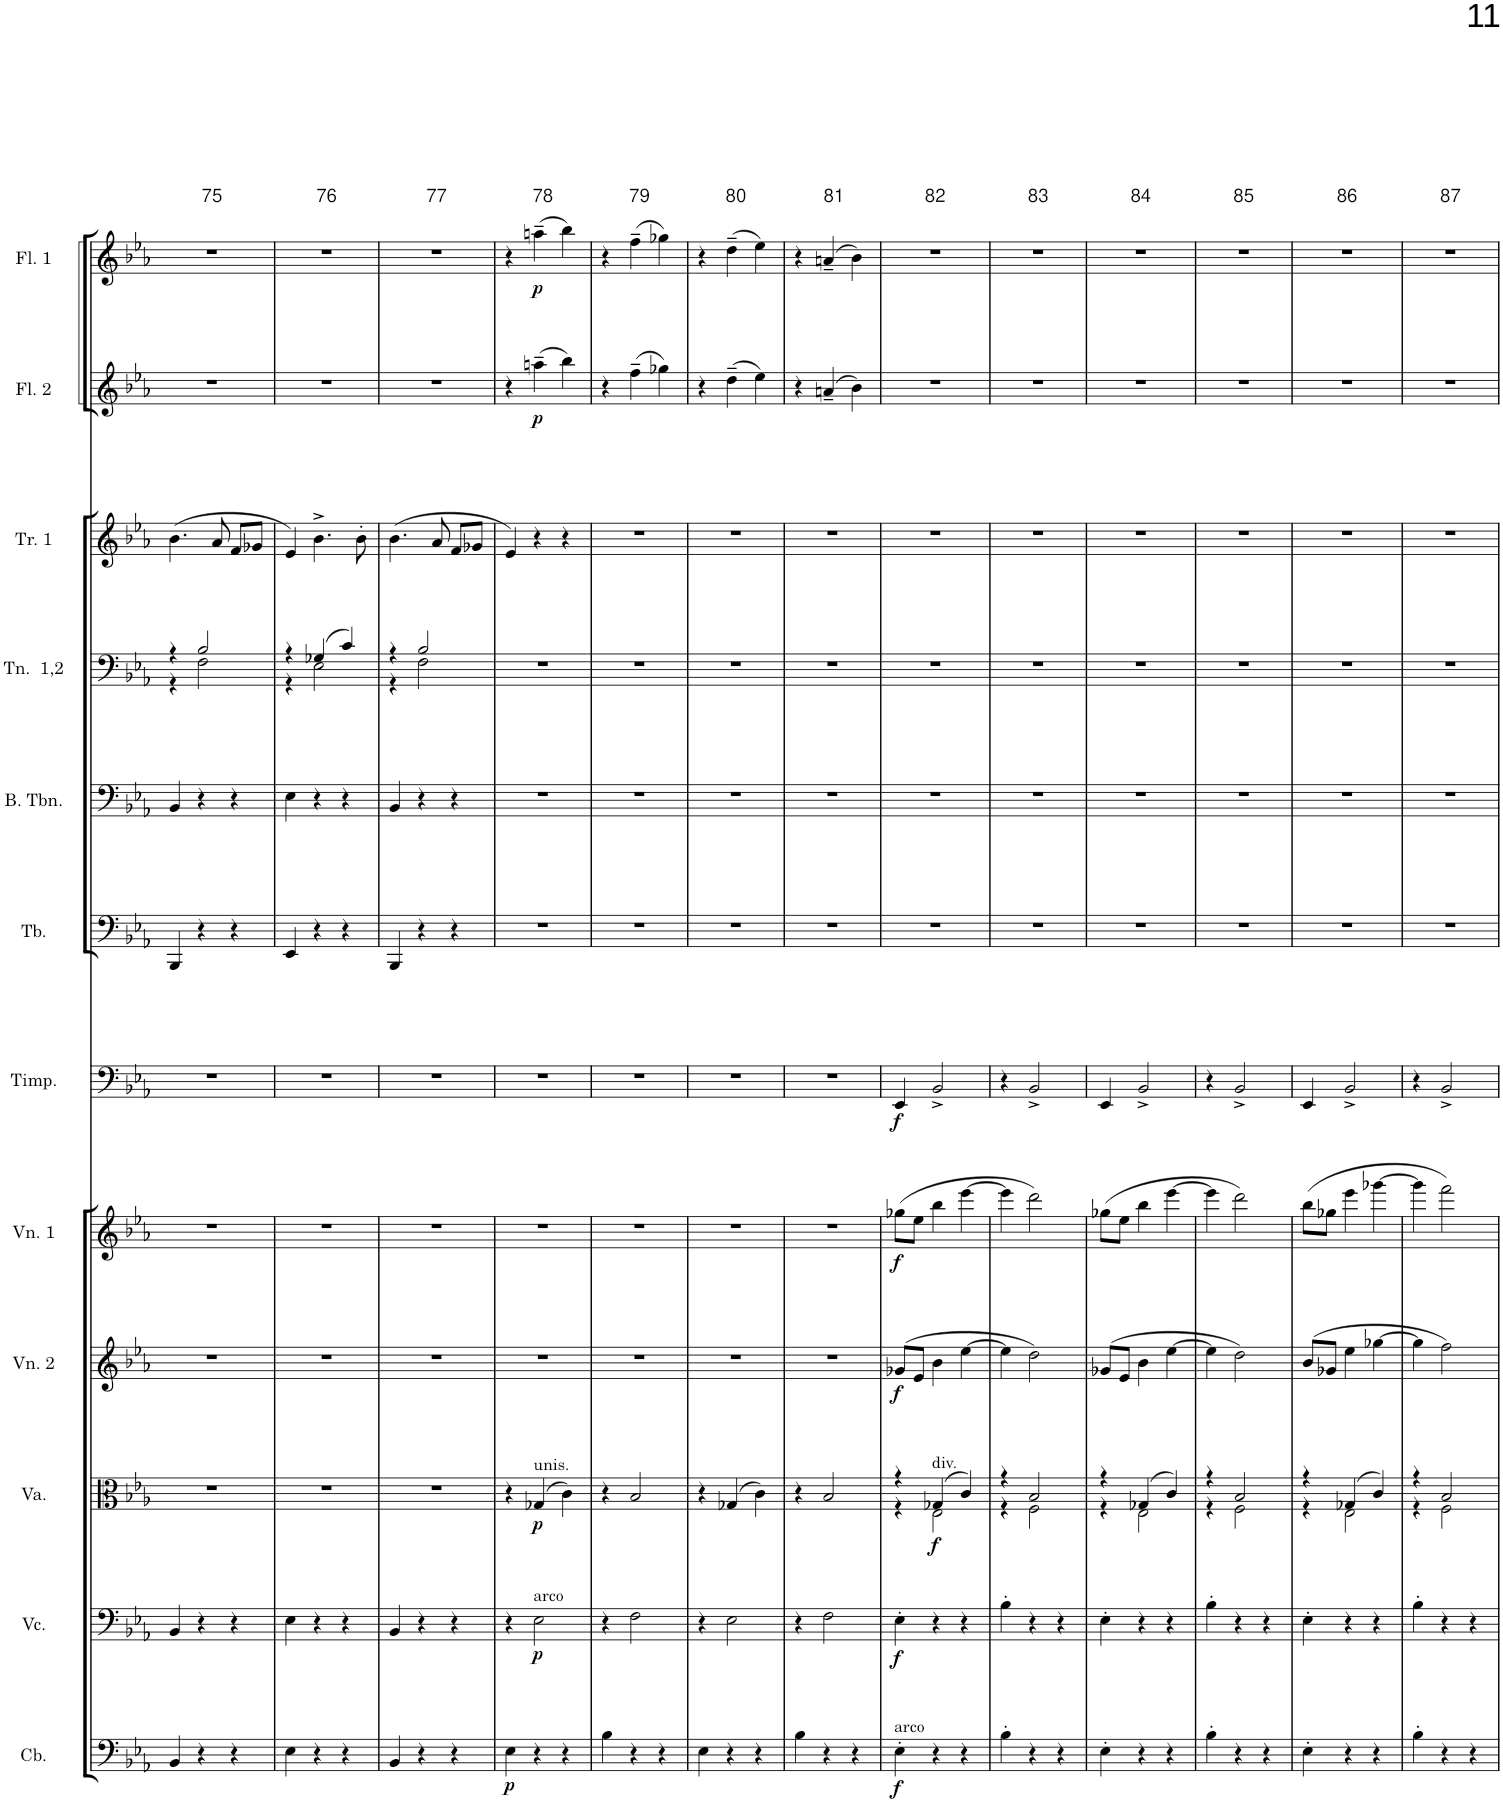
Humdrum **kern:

**kern	**dynam	**kern	**dynam	**kern	**dynam	**kern	**dynam	**kern	**dynam	**kern	**dynam	**kern	**kern	**kern	**kern	**kern	**dynam	**kern	**dynam
*part12	*part12	*part11	*part11	*part10	*part10	*part9	*part9	*part8	*part8	*part7	*part7	*part6	*part5	*part4	*part3	*part2	*part2	*part1	*part1
*staff12	*staff12	*staff11	*staff11	*staff10	*staff10	*staff9	*staff9	*staff8	*staff8	*staff7	*staff7	*staff6	*staff5	*staff4	*staff3	*staff2	*staff2	*staff1	*staff1
*I"Contrabass	*	*I"Violoncello	*	*I"Viola	*	*I"Violin 2	*	*I"Violin 1	*	*I"Timpani	*	*I"Tuba	*I"Bass Trombone	*I"Trombones 1,2	*I"Trumpet 1	*I"Flute 2	*	*I"Flute 1	*
*I'Cb.	*	*I'Vc.	*	*I'Va.	*	*I'Vn. 2	*	*I'Vn. 1	*	*I'Timp.	*	*I'Tb.	*I'B. Tbn.	*I'Tn.  1,2	*I'Tr. 1	*I'Fl. 2	*	*I'Fl. 1	*
!!LO:PB:g=z
*clefF4	*	*clefF4	*	*clefC3	*	*clefG2	*	*clefG2	*	*clefF4	*	*clefF4	*clefF4	*clefF4	*clefG2	*clefG2	*	*clefG2	*
*Trd7c12	*	*	*	*	*	*	*	*	*	*	*	*	*	*	*Trd1c2	*	*	*	*
*k[b-e-a-]	*	*k[b-e-a-]	*	*k[b-e-a-]	*	*k[b-e-a-]	*	*k[b-e-a-]	*	*k[b-e-a-]	*	*k[b-e-a-]	*k[b-e-a-]	*k[b-e-a-]	*k[b-e-a-]	*k[b-e-a-]	*	*k[b-e-a-]	*
*M3/4	*	*M3/4	*	*M3/4	*	*M3/4	*	*M3/4	*	*M3/4	*	*M3/4	*M3/4	*M3/4	*M3/4	*M3/4	*	*M3/4	*
=75	=75	=75	=75	=75	=75	=75	=75	=75	=75	=75	=75	=75	=75	=75	=75	=75	=75	=75	=75
*	*	*	*	*	*	*	*	*	*	*	*	*	*	*^	*	*	*	*	*
4BB-/	.	4BB-/	.	2.r	.	2.r	.	2.r	.	2.r	.	4BBB-/	4BB-/	4r	4r	(4.b-\	2.r	.	2.r	.
4r	.	4r	.	.	.	.	.	.	.	.	.	4r	4r	2B-/	2F\	.	.	.	.	.
.	.	.	.	.	.	.	.	.	.	.	.	.	.	.	.	8a-/	.	.	.	.
4r	.	4r	.	.	.	.	.	.	.	.	.	4r	4r	.	.	8f/L	.	.	.	.
.	.	.	.	.	.	.	.	.	.	.	.	.	.	.	.	8g-X/J	.	.	.	.
=76	=76	=76	=76	=76	=76	=76	=76	=76	=76	=76	=76	=76	=76	=76	=76	=76	=76	=76	=76	=76
4E-\	.	4E-\	.	2.r	.	2.r	.	2.r	.	2.r	.	4EE-/	4E-\	4r	4r	4e-/)	2.r	.	2.r	.
4r	.	4r	.	.	.	.	.	.	.	.	.	4r	4r	(4G-X/	2E-\	4.b-^\	.	.	.	.
4r	.	4r	.	.	.	.	.	.	.	.	.	4r	4r	4c/)	.	.	.	.	.	.
.	.	.	.	.	.	.	.	.	.	.	.	.	.	.	.	8b-'\	.	.	.	.
=77	=77	=77	=77	=77	=77	=77	=77	=77	=77	=77	=77	=77	=77	=77	=77	=77	=77	=77	=77	=77
4BB-/	.	4BB-/	.	2.r	.	2.r	.	2.r	.	2.r	.	4BBB-/	4BB-/	4r	4r	(4.b-\	2.r	.	2.r	.
4r	.	4r	.	.	.	.	.	.	.	.	.	4r	4r	2B-/	2F\	.	.	.	.	.
.	.	.	.	.	.	.	.	.	.	.	.	.	.	.	.	8a-/	.	.	.	.
4r	.	4r	.	.	.	.	.	.	.	.	.	4r	4r	.	.	8f/L	.	.	.	.
.	.	.	.	.	.	.	.	.	.	.	.	.	.	.	.	8g-X/J	.	.	.	.
*	*	*	*	*	*	*	*	*	*	*	*	*	*	*v	*v	*	*	*	*	*
=78	=78	=78	=78	=78	=78	=78	=78	=78	=78	=78	=78	=78	=78	=78	=78	=78	=78	=78	=78
!	!LO:DY:b	!	!	!	!	!	!	!	!	!	!	!	!	!	!	!	!	!	!
4E-\	p	4r	.	4r	.	2.r	.	2.r	.	2.r	.	2.r	2.r	2.r	4e-/)	4r	.	4r	.
!	!	!	!	!LO:TX:a:t=unis.	!	!	!	!	!	!	!	!	!	!	!	!	!	!	!
!	!	!LO:TX:a:t=arco	!	!	!	!	!	!	!	!	!	!	!	!	!	!	!	!	!
!	!	!	!LO:DY:b	!	!LO:DY:b	!	!	!	!	!	!	!	!	!	!	!	!LO:DY:b	!	!LO:DY:b
4r	.	2E-\	p	(4G-X/	p	.	.	.	.	.	.	.	.	.	4r	(4aan~\	p	(4aan~\	p
4r	.	.	.	4c\)	.	.	.	.	.	.	.	.	.	.	4r	4bb-\)	.	4bb-\)	.
=79	=79	=79	=79	=79	=79	=79	=79	=79	=79	=79	=79	=79	=79	=79	=79	=79	=79	=79	=79
4B-\	.	4r	.	4r	.	2.r	.	2.r	.	2.r	.	2.r	2.r	2.r	2.r	4r	.	4r	.
4r	.	2F\	.	2B-/	.	.	.	.	.	.	.	.	.	.	.	(4ff~\	.	(4ff~\	.
4r	.	.	.	.	.	.	.	.	.	.	.	.	.	.	.	4gg-X\)	.	4gg-X\)	.
=80	=80	=80	=80	=80	=80	=80	=80	=80	=80	=80	=80	=80	=80	=80	=80	=80	=80	=80	=80
4E-\	.	4r	.	4r	.	2.r	.	2.r	.	2.r	.	2.r	2.r	2.r	2.r	4r	.	4r	.
4r	.	2E-\	.	(4G-X/	.	.	.	.	.	.	.	.	.	.	.	(4dd~\	.	(4dd~\	.
4r	.	.	.	4c\)	.	.	.	.	.	.	.	.	.	.	.	4ee-\)	.	4ee-\)	.
=81	=81	=81	=81	=81	=81	=81	=81	=81	=81	=81	=81	=81	=81	=81	=81	=81	=81	=81	=81
4B-\	.	4r	.	4r	.	2.r	.	2.r	.	2.r	.	2.r	2.r	2.r	2.r	4r	.	4r	.
4r	.	2F\	.	2B-/	.	.	.	.	.	.	.	.	.	.	.	(4an~/	.	(4an~/	.
4r	.	.	.	.	.	.	.	.	.	.	.	.	.	.	.	4b-\)	.	4b-\)	.
=82	=82	=82	=82	=82	=82	=82	=82	=82	=82	=82	=82	=82	=82	=82	=82	=82	=82	=82	=82
*	*	*	*	*^	*	*	*	*	*	*	*	*	*	*	*	*	*	*	*
!LO:TX:a:t=arco	!	!	!	!	!	!	!	!	!	!	!	!	!	!	!	!	!	!	!	!
!	!LO:DY:b	!	!LO:DY:b	!	!	!	!	!LO:DY:b	!	!LO:DY:b	!	!LO:DY:b	!	!	!	!	!	!	!	!
4E-'\	f	4E-'\	f	4r	4r	.	(8g-X/L	f	(8gg-X\L	f	4EE-/	f	2.r	2.r	2.r	2.r	2.r	.	2.r	.
.	.	.	.	.	.	.	8e-/J	.	8ee-\J	.	.	.	.	.	.	.	.	.	.	.
!	!	!	!	!LO:TX:a:t=div.	!	!	!	!	!	!	!	!	!	!	!	!	!	!	!	!
!	!	!	!	!	!	!LO:DY:b	!	!	!	!	!	!	!	!	!	!	!	!	!	!
4r	.	4r	.	(4G-X/	2E-\	f	4b-\	.	4bb-\	.	2BB-^/	.	.	.	.	.	.	.	.	.
4r	.	4r	.	4c/)	.	.	[4ee-\	.	[4eee-\	.	.	.	.	.	.	.	.	.	.	.
=83	=83	=83	=83	=83	=83	=83	=83	=83	=83	=83	=83	=83	=83	=83	=83	=83	=83	=83	=83	=83
4B-'\	.	4B-'\	.	4r	4r	.	4ee-\]	.	4eee-\]	.	4r	.	2.r	2.r	2.r	2.r	2.r	.	2.r	.
4r	.	4r	.	2B-/	2F\	.	2dd\)	.	2ddd\)	.	2BB-^/	.	.	.	.	.	.	.	.	.
4r	.	4r	.	.	.	.	.	.	.	.	.	.	.	.	.	.	.	.	.	.
=84	=84	=84	=84	=84	=84	=84	=84	=84	=84	=84	=84	=84	=84	=84	=84	=84	=84	=84	=84	=84
4E-'\	.	4E-'\	.	4r	4r	.	(8g-X/L	.	(8gg-X\L	.	4EE-/	.	2.r	2.r	2.r	2.r	2.r	.	2.r	.
.	.	.	.	.	.	.	8e-/J	.	8ee-\J	.	.	.	.	.	.	.	.	.	.	.
4r	.	4r	.	(4G-X/	2E-\	.	4b-\	.	4bb-\	.	2BB-^/	.	.	.	.	.	.	.	.	.
4r	.	4r	.	4c/)	.	.	[4ee-\	.	[4eee-\	.	.	.	.	.	.	.	.	.	.	.
=85	=85	=85	=85	=85	=85	=85	=85	=85	=85	=85	=85	=85	=85	=85	=85	=85	=85	=85	=85	=85
4B-'\	.	4B-'\	.	4r	4r	.	4ee-\]	.	4eee-\]	.	4r	.	2.r	2.r	2.r	2.r	2.r	.	2.r	.
4r	.	4r	.	2B-/	2F\	.	2dd\)	.	2ddd\)	.	2BB-^/	.	.	.	.	.	.	.	.	.
4r	.	4r	.	.	.	.	.	.	.	.	.	.	.	.	.	.	.	.	.	.
=86	=86	=86	=86	=86	=86	=86	=86	=86	=86	=86	=86	=86	=86	=86	=86	=86	=86	=86	=86	=86
4E-'\	.	4E-'\	.	4r	4r	.	(8b-/L	.	(8bb-\L	.	4EE-/	.	2.r	2.r	2.r	2.r	2.r	.	2.r	.
.	.	.	.	.	.	.	8g-X/J	.	8gg-X\J	.	.	.	.	.	.	.	.	.	.	.
4r	.	4r	.	(4G-X/	2E-\	.	4ee-\	.	4eee-\	.	2BB-^/	.	.	.	.	.	.	.	.	.
4r	.	4r	.	4c/)	.	.	[4gg-X\	.	[4ggg-X\	.	.	.	.	.	.	.	.	.	.	.
=87	=87	=87	=87	=87	=87	=87	=87	=87	=87	=87	=87	=87	=87	=87	=87	=87	=87	=87	=87	=87
4B-'\	.	4B-'\	.	4r	4r	.	4gg-\]	.	4ggg-\]	.	4r	.	2.r	2.r	2.r	2.r	2.r	.	2.r	.
4r	.	4r	.	2B-/	2F\	.	2ff\)	.	2fff\)	.	2BB-^/	.	.	.	.	.	.	.	.	.
4r	.	4r	.	.	.	.	.	.	.	.	.	.	.	.	.	.	.	.	.	.
*	*	*	*	*v	*v	*	*	*	*	*	*	*	*	*	*	*	*	*	*	*
=	=	=	=	=	=	=	=	=	=	=	=	=	=	=	=	=	=	=	=
*-	*-	*-	*-	*-	*-	*-	*-	*-	*-	*-	*-	*-	*-	*-	*-	*-	*-	*-	*-
